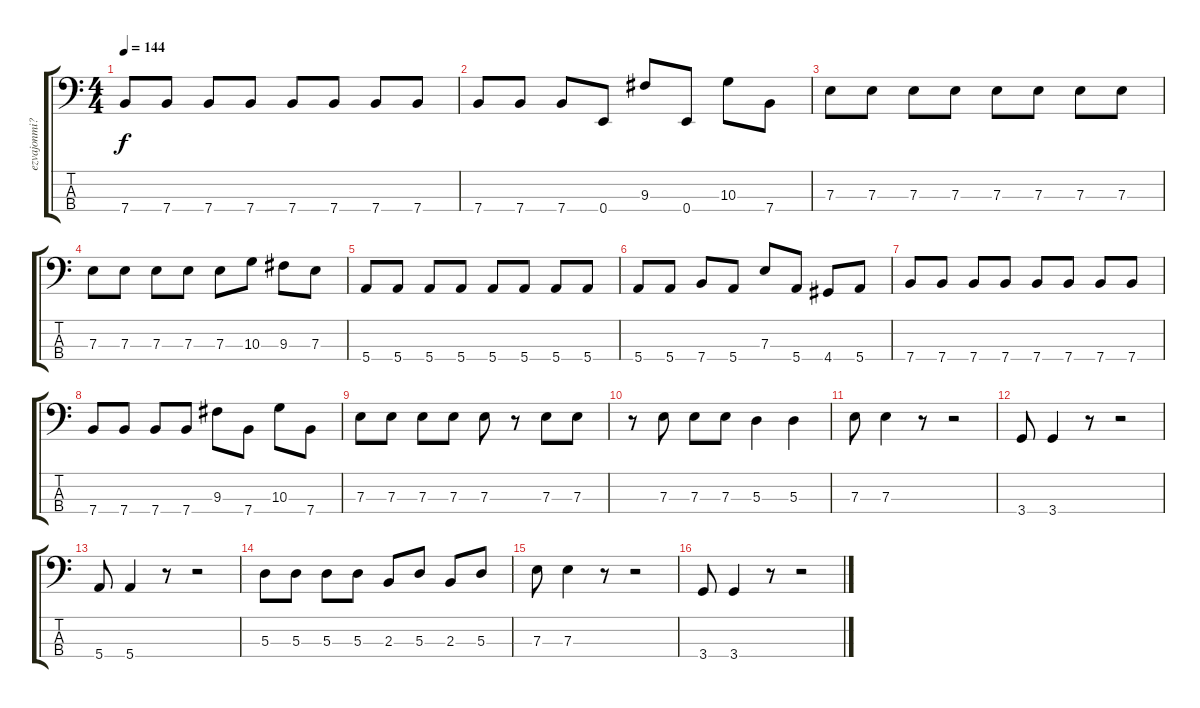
\track ("ezvajonmi?" "ezvajonmi?") {instrument electricbassfinger}
\staff {score tabs}
\tuning (G2 D2 A1 E1) {hide}
\ts (4 4)
\tempo 144
\clef f4
\ks c
7.4.8{dy f} 7.4.8 7.4.8 7.4.8 7.4.8 7.4.8 7.4.8 7.4.8 |
7.4.8 7.4.8 7.4.8 0.4.8 9.3.8 0.4.8 10.3.8 7.4.8 |
7.3.8 7.3.8 7.3.8 7.3.8 7.3.8 7.3.8 7.3.8 7.3.8 |
7.3.8 7.3.8 7.3.8 7.3.8 7.3.8 10.3.8 9.3.8 7.3.8 |
5.4.8 5.4.8 5.4.8 5.4.8 5.4.8 5.4.8 5.4.8 5.4.8 |
5.4.8 5.4.8 7.4.8 5.4.8 7.3.8 5.4.8 4.4.8 5.4.8 |
7.4.8 7.4.8 7.4.8 7.4.8 7.4.8 7.4.8 7.4.8 7.4.8 |
7.4.8 7.4.8 7.4.8 7.4.8 9.3.8 7.4.8 10.3.8 7.4.8 |
7.3.8 7.3.8 7.3.8 7.3.8 7.3.8 r.8 7.3.8 7.3.8 |
r.8 7.3.8 7.3.8 7.3.8 5.3.4 5.3.4 |
7.3.8 7.3.4 r.8 r.2 |
3.4.8 3.4.4 r.8 r.2 |
5.4.8 5.4.4 r.8 r.2 |
5.3.8 5.3.8 5.3.8 5.3.8 2.3.8 5.3.8 2.3.8 5.3.8 |
7.3.8 7.3.4 r.8 r.2 |
3.4.8 3.4.4 r.8 r.2
